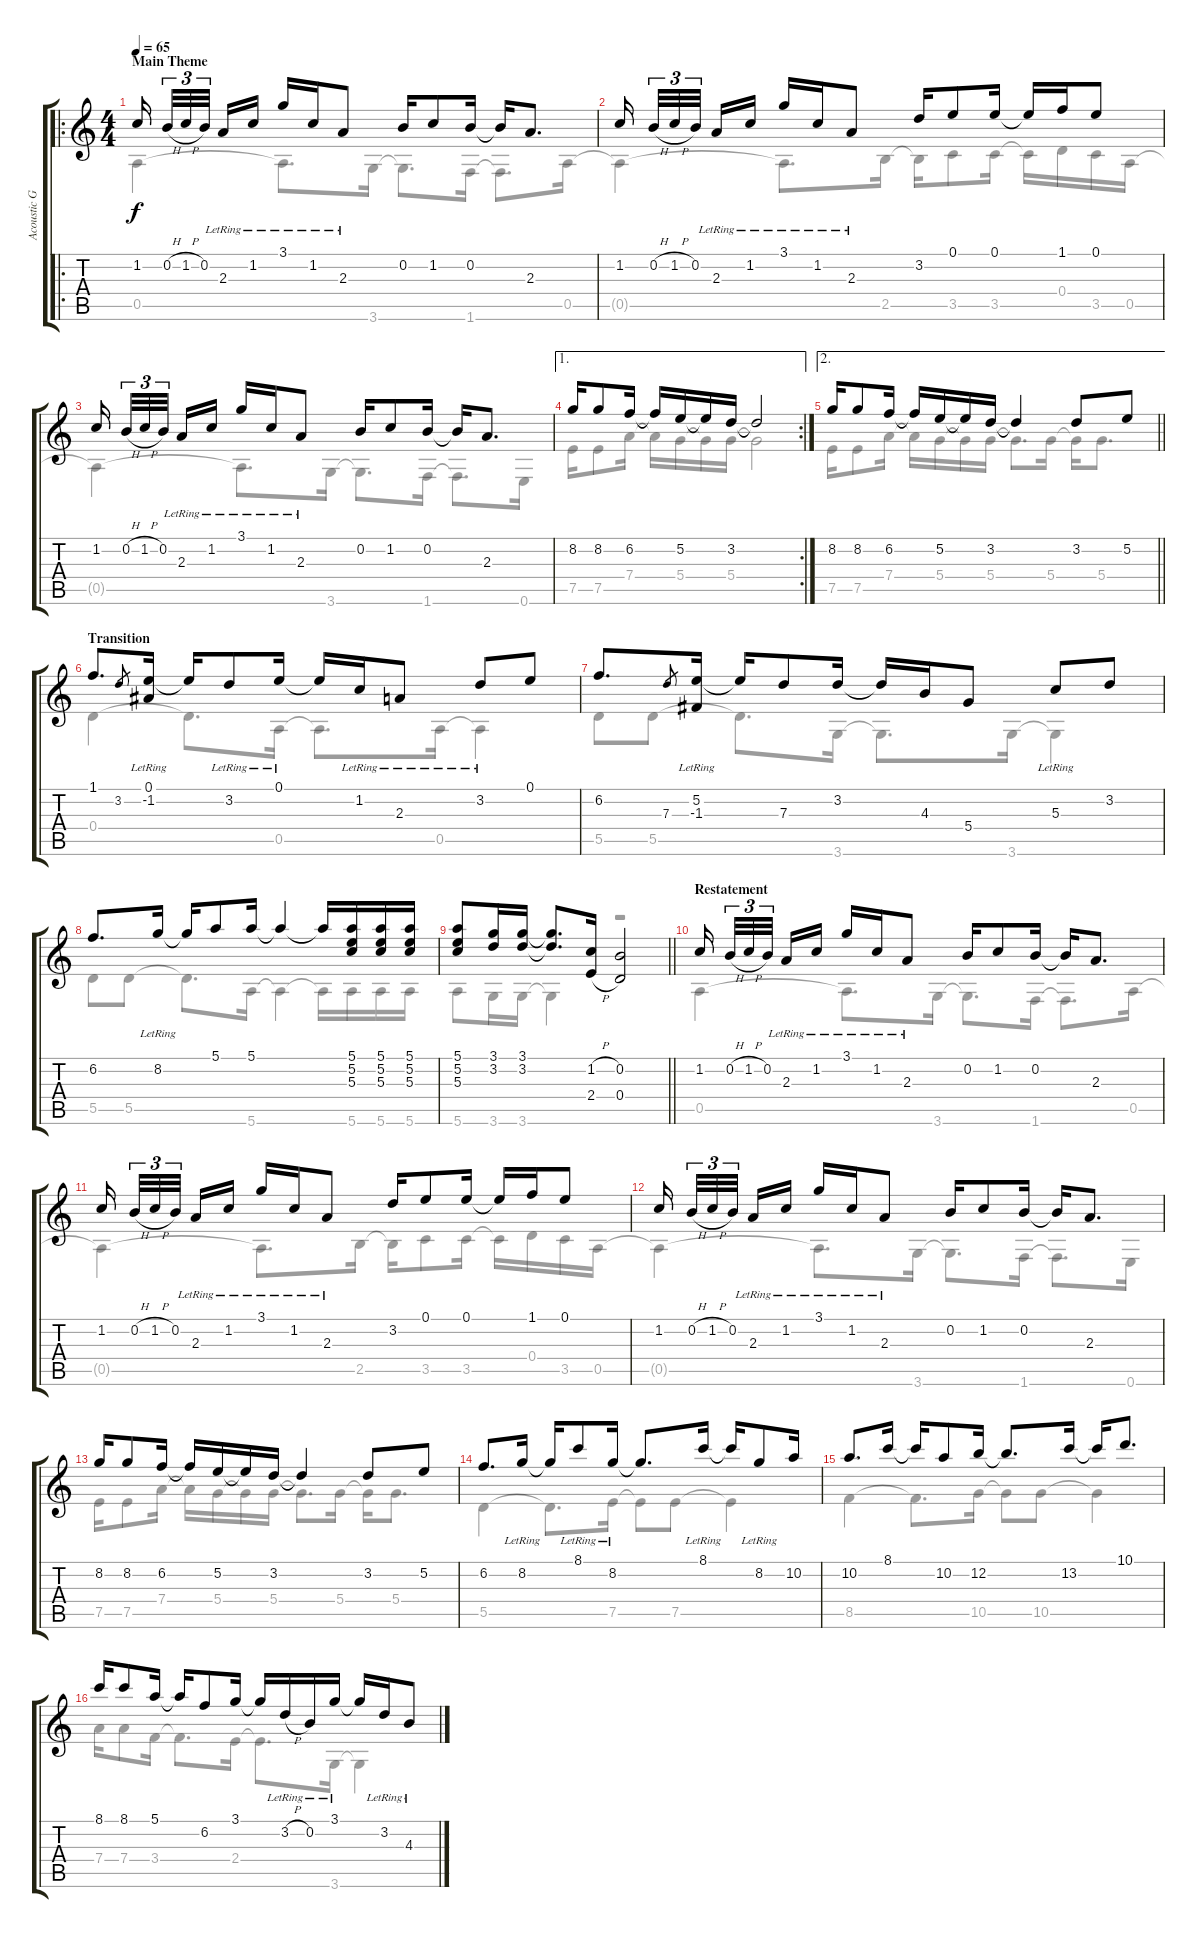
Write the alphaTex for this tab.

\track ("Acoustic Guitar - right" "Acoustic G") {instrument acousticguitarsteel}
\staff {score tabs}
\tuning (E4 B3 G3 D3 A2 E2) {hide}
\voice
\ro
\ts (4 4)
\section ("" "Main Theme")
\tempo 65
\clef g2
\ks c
1.2.16{dy f instrument acousticguitarsteel beam splitsecondary} 0.2{h}.32{tu (3 2)} 1.2{h}.32{tu (3 2)} 0.2.32{tu (3 2) beam splitsecondary} 2.3{lr}.16 1.2{lr}.16 3.1{lr}.16 1.2{lr}.16 2.3{lr}.8 0.2.16 1.2.8 0.2.16 0.2{t}.16 2.3.8{d} |
1.2.16{beam splitsecondary} 0.2{h}.32{tu (3 2)} 1.2{h}.32{tu (3 2)} 0.2.32{tu (3 2) beam splitsecondary} 2.3{lr}.16 1.2{lr}.16 3.1{lr}.16 1.2{lr}.16 2.3{lr}.8 3.2.16 0.1.8 0.1.16 0.1{t}.16 1.1.16 0.1.8 |
1.2.16{beam splitsecondary} 0.2{h}.32{tu (3 2)} 1.2{h}.32{tu (3 2)} 0.2.32{tu (3 2) beam splitsecondary} 2.3{lr}.16 1.2{lr}.16 3.1{lr}.16 1.2{lr}.16 2.3{lr}.8 0.2.16 1.2.8 0.2.16 0.2{t}.16 2.3.8{d} |
\ae 1
\rc 2
8.2.16 8.2.8 6.2.16 6.2{t}.16 5.2.16 5.2{t}.16 3.2.16 3.2{t}.2 |
\ae 2
\barLineRight lightlight
8.2.16 8.2.8 6.2.16 6.2{t}.16 5.2.16 5.2{t}.16 3.2.16 3.2{t}.4 3.2.8 5.2.8 |
\section ("" "Transition")
1.1.8{d} 3.2.8{gr} (0.1{lr} -1.2).16 0.1{t}.16 3.2{lr}.8 0.1{lr}.16 0.1{t}.16 1.2{lr}.16 2.3{lr}.8 3.2{lr}.8 0.1.8 |
6.2.8{d} 7.3.8{gr} (5.2{lr} -1.3).16 5.2{t}.16 7.3.8 3.2.16 3.2{t}.16 4.3.16 5.4.8 5.3{lr}.8 3.2.8 |
6.2.8{d} 8.2{lr}.16 8.2{t}.16 5.1.8 5.1.16 5.1{t}.4 5.1{t}.16 (5.1 5.2 5.3).16 (5.1 5.2 5.3).16 (5.1 5.2 5.3).16 |
\barLineRight lightlight
(5.1 5.2 5.3).8 (3.1 3.2).16 (3.1 3.2).16 (3.1{t} 3.2{t}).8{d} (1.2{h} 2.4{h}).16 (0.2 0.4).2 |
\section ("" "Restatement")
1.2.16{beam splitsecondary} 0.2{h}.32{tu (3 2)} 1.2{h}.32{tu (3 2)} 0.2.32{tu (3 2) beam splitsecondary} 2.3{lr}.16 1.2{lr}.16 3.1{lr}.16 1.2{lr}.16 2.3{lr}.8 0.2.16 1.2.8 0.2.16 0.2{t}.16 2.3.8{d} |
1.2.16{beam splitsecondary} 0.2{h}.32{tu (3 2)} 1.2{h}.32{tu (3 2)} 0.2.32{tu (3 2) beam splitsecondary} 2.3{lr}.16 1.2{lr}.16 3.1{lr}.16 1.2{lr}.16 2.3{lr}.8 3.2.16 0.1.8 0.1.16 0.1{t}.16 1.1.16 0.1.8 |
1.2.16{beam splitsecondary} 0.2{h}.32{tu (3 2)} 1.2{h}.32{tu (3 2)} 0.2.32{tu (3 2) beam splitsecondary} 2.3{lr}.16 1.2{lr}.16 3.1{lr}.16 1.2{lr}.16 2.3{lr}.8 0.2.16 1.2.8 0.2.16 0.2{t}.16 2.3.8{d} |
8.2.16 8.2.8 6.2.16 6.2{t}.16 5.2.16 5.2{t}.16 3.2.16 3.2{t}.4 3.2.8 5.2.8 |
6.2.8{d} 8.2{lr}.16 8.2{t}.16 8.1{lr}.8 8.2{lr}.16 8.2{t}.8{d} 8.1{lr}.16 8.1{t}.16 8.2{lr}.8 10.2.16 |
10.2.8{d} 8.1.16 8.1{t}.16 10.2.8 12.2.16 12.2{t}.8{d} 13.2.16 13.2{t}.16 10.1.8{d} |
8.1.16 8.1.8 5.1.16 5.1{t}.16 6.2.8 3.1.16 3.1{t}.16 3.2{h lr}.16 0.2{lr}.16 3.1{lr}.16 3.1{t}.16 3.2{lr}.16 4.3{lr}.8
\voice
\clef g2
\ottava regular
\simile none
\ks c
0.5.4{dy f} 0.5{t}.8{d} 3.6.16 3.6{t}.8{d} 1.6.16 1.6{t}.8{d} 0.5.16 |
0.5{t}.4 0.5{t}.8{d} 2.5.16 2.5{t}.16 3.5.8 3.5.16 3.5{t}.16 0.4.16 3.5.16 0.5.16 |
0.5{t}.4 0.5{t}.8{d} 3.6.16 3.6{t}.8{d} 1.6.16 1.6{t}.8{d} 0.6.16 |
7.5.16 7.5.8 7.4.16 7.4{t}.16 5.4.16 5.4{t}.16 5.4.16 5.4{t}.2 |
\barLineRight lightlight
7.5.16 7.5.8 7.4.16 7.4{t}.16 5.4.16 5.4{t}.16 5.4.16 5.4{t}.8{d} 5.4.16 5.4{t}.16 5.4.8{d} |
0.4.4 0.4{t}.8{d} 0.5.16 0.5{t}.8{d} 0.5.16 0.5{t}.4 |
5.5.8 5.5.8 5.5{t}.8{d} 3.6.16 3.6{t}.8{d} 3.6.16 3.6{t}.4 |
5.5.8 5.5.8 5.5{t}.8{d} 5.6.16 5.6{t}.4 5.6{t}.16 5.6.16 5.6.16 5.6.16 |
\barLineRight lightlight
5.6.8 3.6.16 3.6.16 3.6{t}.4 r.2 |
0.5.4 0.5{t}.8{d} 3.6.16 3.6{t}.8{d} 1.6.16 1.6{t}.8{d} 0.5.16 |
0.5{t}.4 0.5{t}.8{d} 2.5.16 2.5{t}.16 3.5.8 3.5.16 3.5{t}.16 0.4.16 3.5.16 0.5.16 |
0.5{t}.4 0.5{t}.8{d} 3.6.16 3.6{t}.8{d} 1.6.16 1.6{t}.8{d} 0.6.16 |
7.5.16 7.5.8 7.4.16 7.4{t}.16 5.4.16 5.4{t}.16 5.4.16 5.4{t}.8{d} 5.4.16 5.4{t}.16 5.4.8{d} |
5.5.4 5.5{t}.8{d} 7.5.16 7.5{t}.8 7.5.8 7.5{t}.4 |
8.5.4 8.5{t}.8{d} 10.5.16 10.5{t}.8 10.5.8 10.5{t}.4 |
7.4.16 7.4.8 3.4.16 3.4{t}.8{d} 2.4.16 2.4{t}.8{d} 3.6.16 3.6{t}.4
